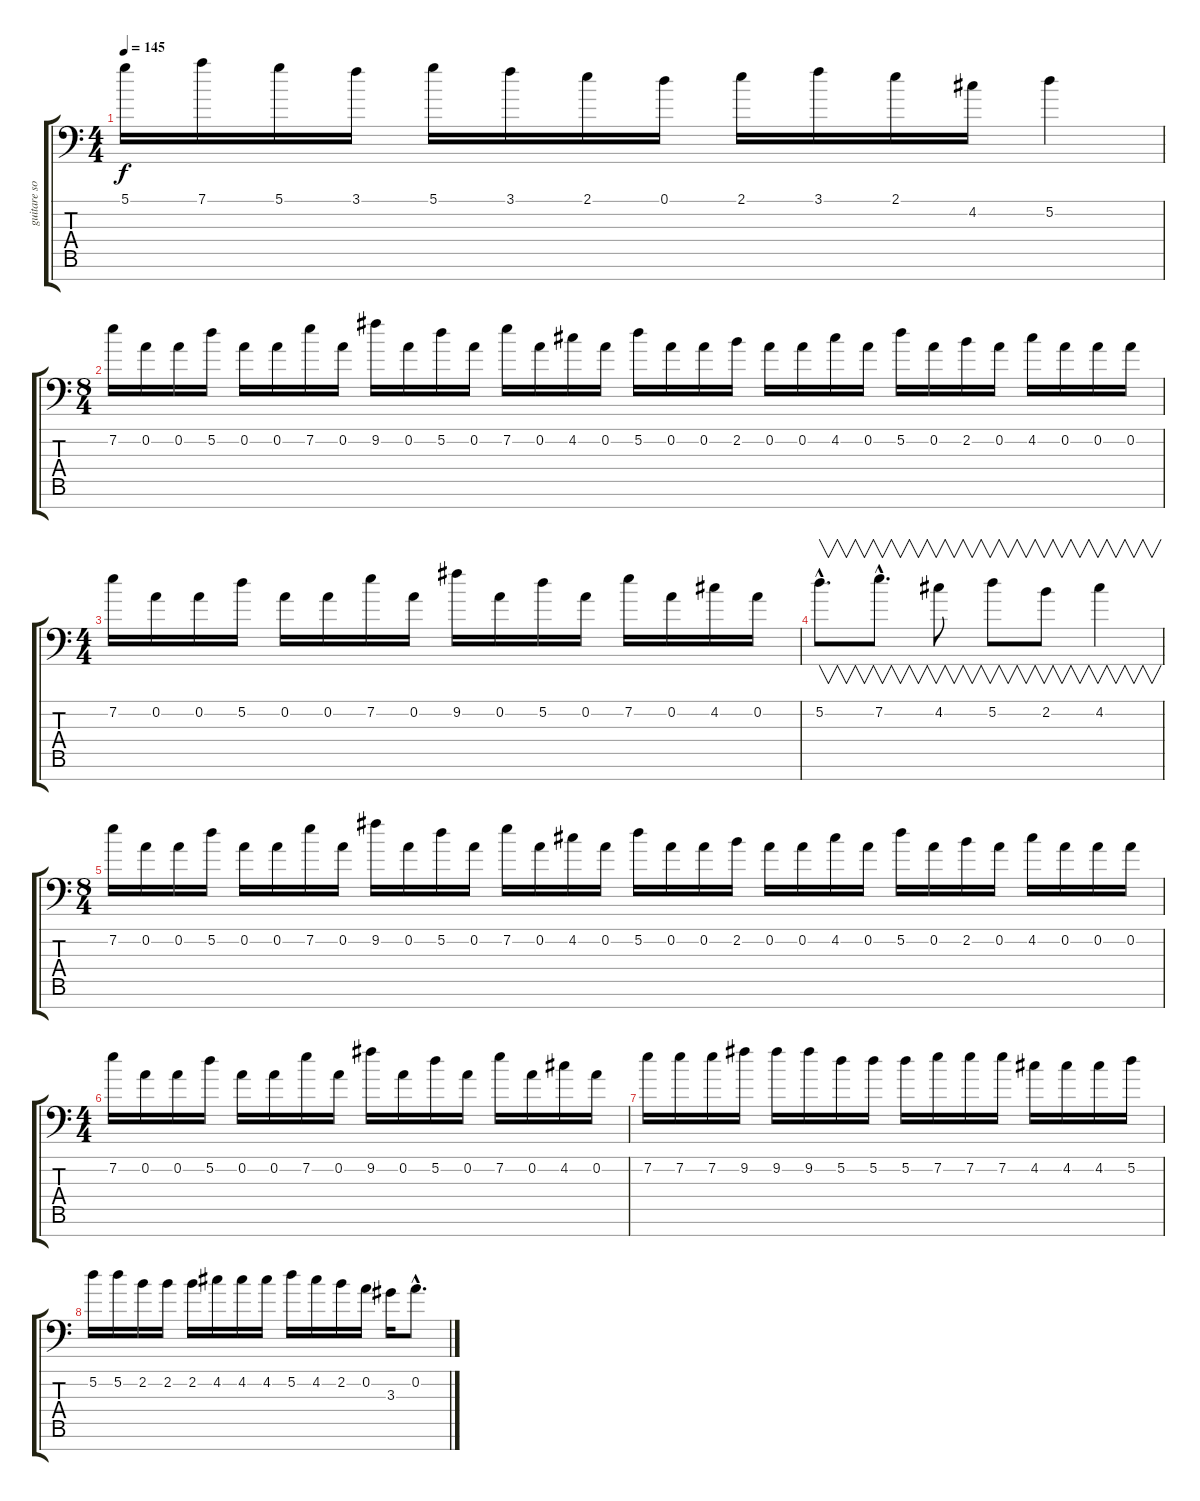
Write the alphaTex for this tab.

\track ("guitare solo" "guitare so") {instrument distortionguitar}
\staff {score tabs}
\tuning (D4 A3 F3 C3 G2 D2 A1) {hide}
\ts (4 4)
\tempo 145
\clef f4
\ks c
5.1.16{dy f} 7.1.16 5.1.16 3.1.16 5.1.16 3.1.16 2.1.16 0.1.16 2.1.16 3.1.16 2.1.16 4.2.16 5.2.4 |
\ts (8 4)
7.2.16 0.2.16 0.2.16 5.2.16 0.2.16 0.2.16 7.2.16 0.2.16 9.2.16 0.2.16 5.2.16 0.2.16 7.2.16 0.2.16 4.2.16 0.2.16 5.2.16 0.2.16 0.2.16 2.2.16 0.2.16 0.2.16 4.2.16 0.2.16 5.2.16 0.2.16 2.2.16 0.2.16 4.2.16 0.2.16 0.2.16 0.2.16 |
\ts (4 4)
7.2.16 0.2.16 0.2.16 5.2.16 0.2.16 0.2.16 7.2.16 0.2.16 9.2.16 0.2.16 5.2.16 0.2.16 7.2.16 0.2.16 4.2.16 0.2.16 |
5.2{hac}.8{v d} 7.2{hac}.8{v d} 4.2.8{v} 5.2.8{v} 2.2.8{v} 4.2.4{v} |
\ts (8 4)
7.2.16 0.2.16 0.2.16 5.2.16 0.2.16 0.2.16 7.2.16 0.2.16 9.2.16 0.2.16 5.2.16 0.2.16 7.2.16 0.2.16 4.2.16 0.2.16 5.2.16 0.2.16 0.2.16 2.2.16 0.2.16 0.2.16 4.2.16 0.2.16 5.2.16 0.2.16 2.2.16 0.2.16 4.2.16 0.2.16 0.2.16 0.2.16 |
\ts (4 4)
7.2.16 0.2.16 0.2.16 5.2.16 0.2.16 0.2.16 7.2.16 0.2.16 9.2.16 0.2.16 5.2.16 0.2.16 7.2.16 0.2.16 4.2.16 0.2.16 |
7.2.16 7.2.16 7.2.16 9.2.16 9.2.16 9.2.16 5.2.16 5.2.16 5.2.16 7.2.16 7.2.16 7.2.16 4.2.16 4.2.16 4.2.16 5.2.16 |
5.2.16 5.2.16 2.2.16 2.2.16 2.2.16 4.2.16 4.2.16 4.2.16 5.2.16 4.2.16 2.2.16 0.2.16 3.3.16 0.2{hac}.8{d}
